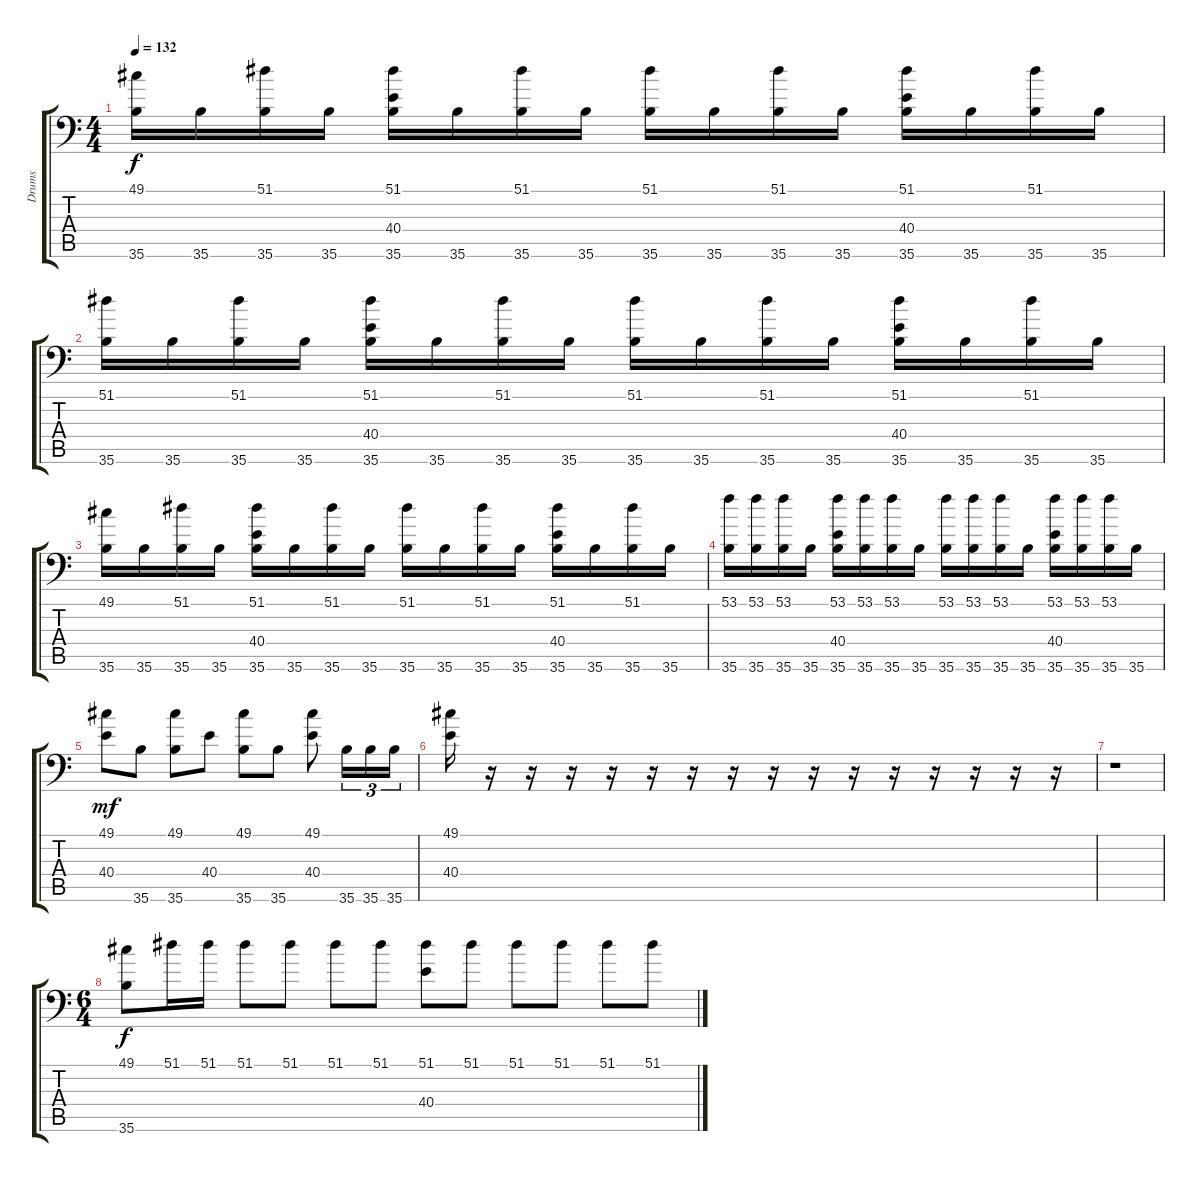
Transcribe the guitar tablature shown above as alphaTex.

\track ("Drums" "Drums") {instrument acousticgrandpiano}
\staff {score tabs}
\tuning (C-1 C-1 C-1 C-1 C-1 C-1) {hide}
\ts (4 4)
\tempo 132
\clef f4
\ks c
(49.1 35.6).16{dy f} 35.6.16 (51.1 35.6).16 35.6.16 (51.1 40.4 35.6).16 35.6.16 (51.1 35.6).16 35.6.16 (51.1 35.6).16 35.6.16 (51.1 35.6).16 35.6.16 (51.1 40.4 35.6).16 35.6.16 (51.1 35.6).16 35.6.16 |
(51.1 35.6).16 35.6.16 (51.1 35.6).16 35.6.16 (51.1 40.4 35.6).16 35.6.16 (51.1 35.6).16 35.6.16 (51.1 35.6).16 35.6.16 (51.1 35.6).16 35.6.16 (51.1 40.4 35.6).16 35.6.16 (51.1 35.6).16 35.6.16 |
(49.1 35.6).16 35.6.16 (51.1 35.6).16 35.6.16 (51.1 40.4 35.6).16 35.6.16 (51.1 35.6).16 35.6.16 (51.1 35.6).16 35.6.16 (51.1 35.6).16 35.6.16 (51.1 40.4 35.6).16 35.6.16 (51.1 35.6).16 35.6.16 |
(53.1 35.6).16 (53.1 35.6).16 (53.1 35.6).16 35.6.16 (53.1 40.4 35.6).16 (53.1 35.6).16 (53.1 35.6).16 35.6.16 (53.1 35.6).16 (53.1 35.6).16 (53.1 35.6).16 35.6.16 (53.1 40.4 35.6).16 (53.1 35.6).16 (53.1 35.6).16 35.6.16 |
(49.1 40.4).8{dy mf} 35.6.8 (49.1 35.6).8 40.4.8 (49.1 35.6).8 35.6.8 (49.1 40.4).8 35.6.16{tu (3 2)} 35.6.16{tu (3 2)} 35.6.16{tu (3 2)} |
(49.1 40.4).16 r.16 r.16 r.16 r.16 r.16 r.16 r.16 r.16 r.16 r.16 r.16 r.16 r.16 r.16 r.16 |
r.1 |
\ts (6 4)
(49.1 35.6).8{dy f} 51.1.16 51.1.16 51.1.8 51.1.8 51.1.8 51.1.8 (51.1 40.4).8 51.1.8 51.1.8 51.1.8 51.1.8 51.1.8
